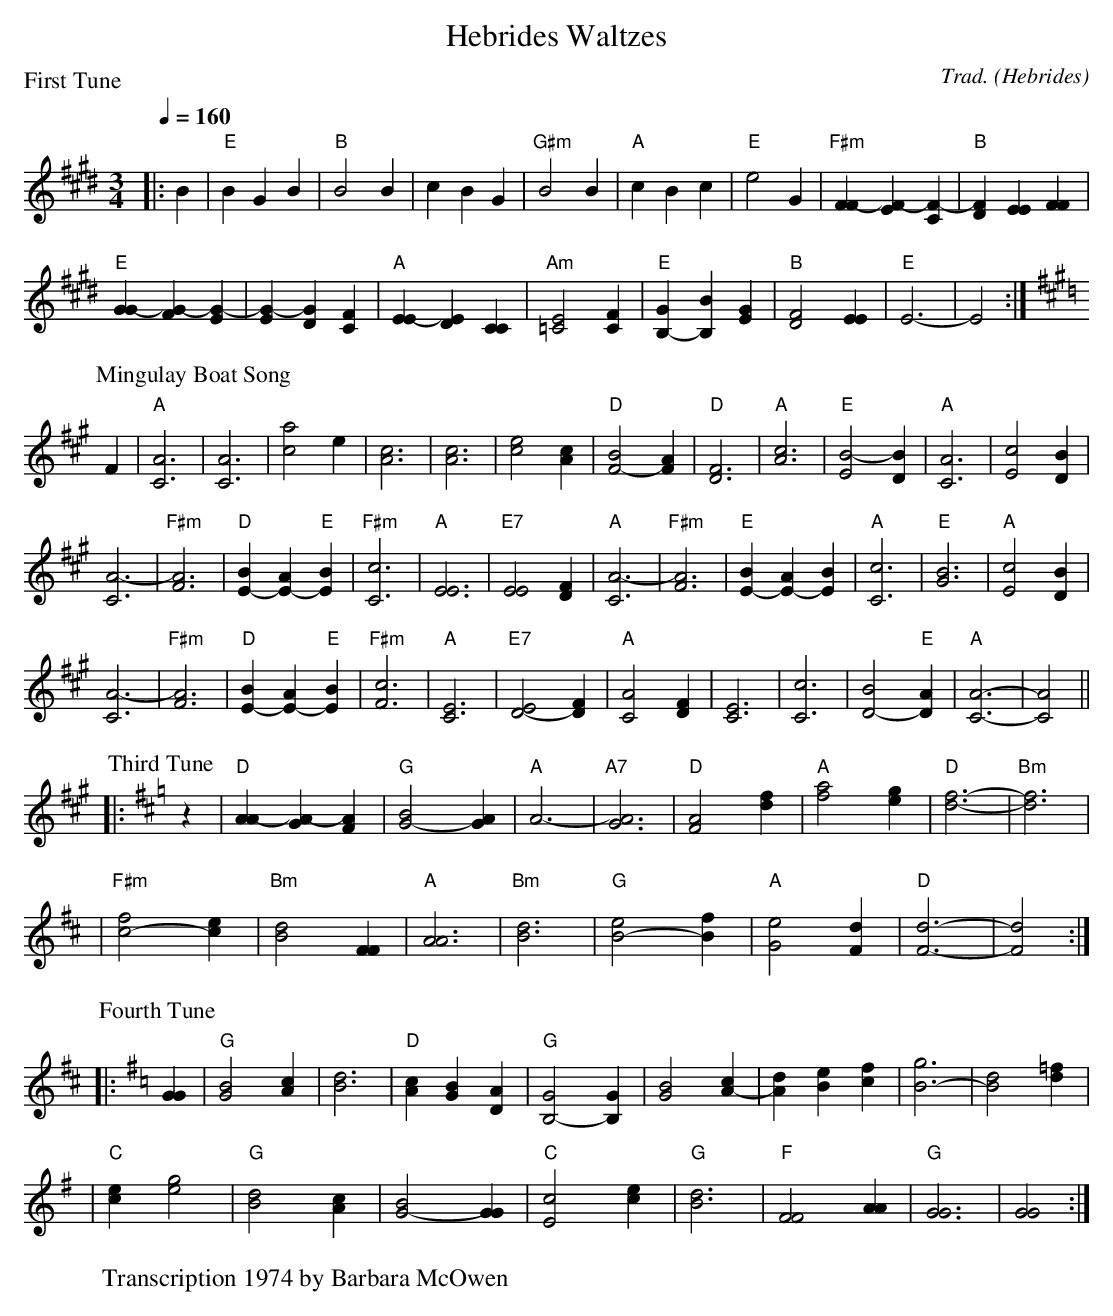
X:1
T: Hebrides Waltzes
O: Hebrides
C: Trad.
W: Transcription 1974 by Barbara McOwen
M: 3/4
L: 1/4
Q: 1/4=160
P: First Tune
K: E
|:B |"E"BGB |"B"B2B |cBG |"G#m"B2B \
|"A"cBc |"E"e2G |"F#m"[FF-][EF-][CF-] |"B"[FD][EE][FF]|
"E"[GG-][FG-][EG-] |[EG-][DG][CF] |"A"[EE-][DE][CC] |"Am"[E2=C2][FC] \
|"E"[GB,-][B,B][EG] |"B"[D2F2][EE] |"E"E3- |E2 :|
P: Mingulay Boat Song
K: A
F |"A"[C3A3] |[C3A3] |[c2a2]e |[c3A3] \
|[c3A3] |[c2e2][cA] |"D"[B2F2-][AF] |"D"[D3F3] \
|"A"[A3c3] |"E"[E2B2-][BD] |"A"[C3A3] |[c2E2][DB] |
[C3A3-] |"F#m"[F3A3] |"D"[BE-][AE-]"E"[BE] |"F#m"[C3c3] \
|"A"[E3E3] |"E7"[E2E2][DF] |"A"[C3A3-] |"F#m"[F3A3] \
|"E"[BE-][AE-][BE] |"A"[c3C3] |"E"[G3B3] |"A"[c2E2][BD] |
[C3A3-] |"F#m"[F3A3] |"D"[BE-][AE-]"E"[BE] |"F#m"[c3F3] \
|"A"[C3E3] |"E7"[E2D2-][FD] |"A"[C2A2][DF] |[E3C3] \
|[c3C3] |[B2D2-]"E"[AD] |"A"[A3-C3-] |[A2C2] ||
P: Third Tune
K: D
|:z |"D"[AA-][GA-][FA] |"G"[B2G2-][AG] |"A"A3- |"A7"[G3A3] \
|"D"[F2A2][df] |"A"[f2a2][eg] |"D"[f3-d3-] |"Bm"[f3d3] |
|"F#m"[f2c2-][ec] |"Bm"[d2B2][FF] |"A"[A3A3] |"Bm"[B3d3] \
|"G"[e2B2-][fB] |"A"[G2e2][Fd] |"D"[d3-F3-] |[d2F2] :|
P: Fourth Tune
K: G
|:[GG] |"G"[G2B2][cA] |[B3d3] |"D"[Ac][GB][DA] |"G"[G2B,2-][GB,] \
|[G2B2][cA-] |[dA][eB][fc] |[g3B3-] |[d2B2][d=f] |
|"C"[ec][g2e2] |"G"[d2B2][cA] |[B2G2-][GG] |"C"[c2E2][ce]\
|"G"[B3d3] |"F"[F2F2][AA] |"G"[G3G3] |[G2G2] :|
